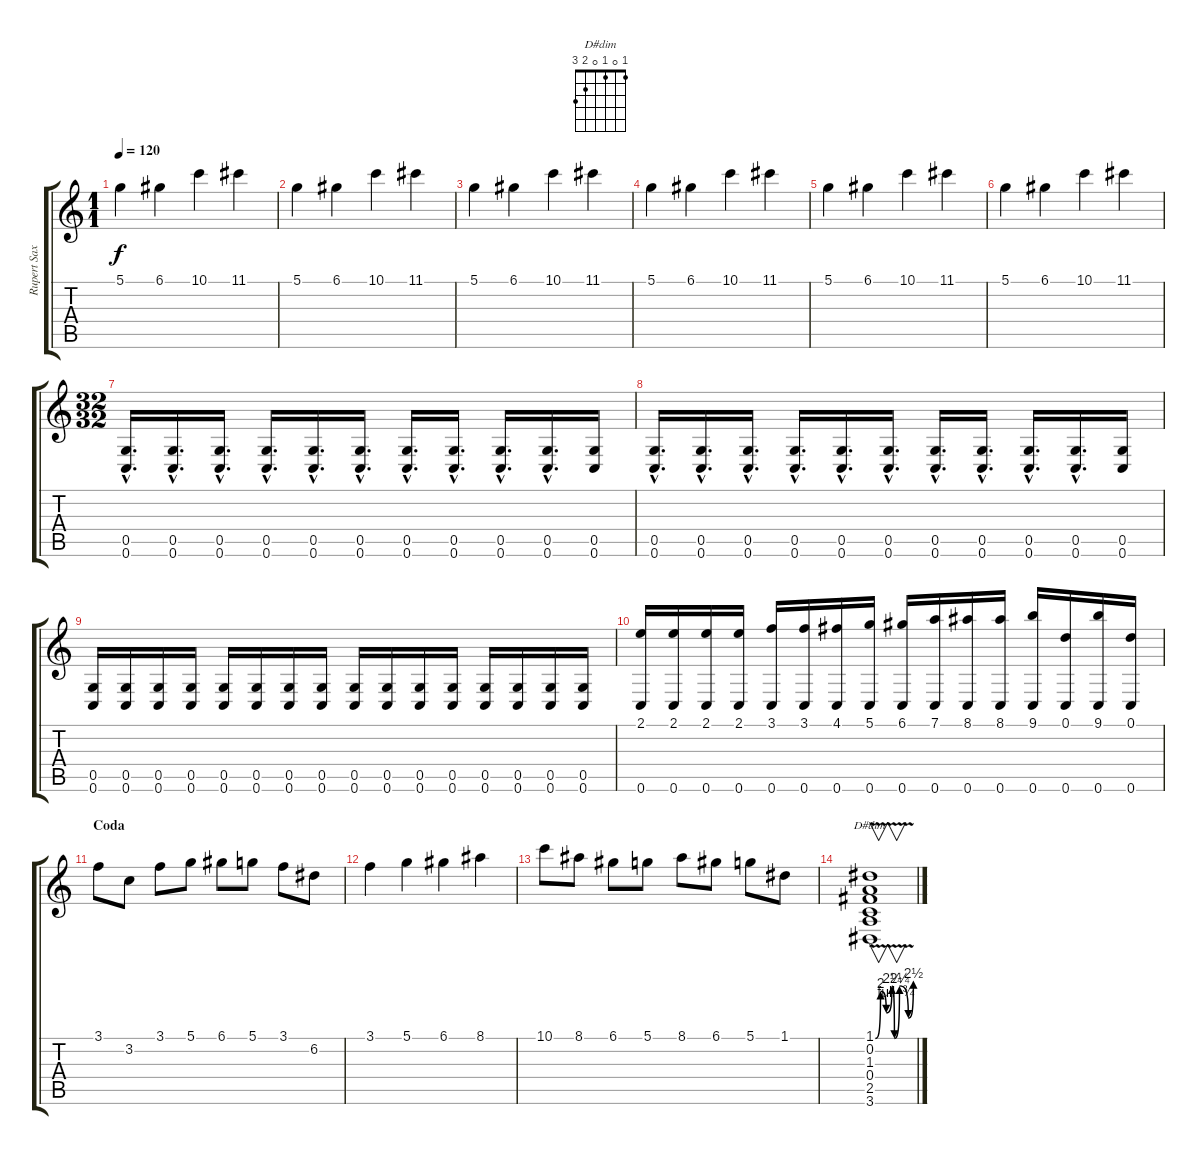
\track ("Rupert Saxy" "Rupert Sax") {instrument distortionguitar}
\staff {score tabs}
\tuning (D4 A3 F3 C3 G2 C2) {hide}
\chord ("D#dim" 1 0 1 0 2 3)
\ts (1 1)
\tempo 120
\clef g2
\ks c
5.1.4{dy f} 6.1.4 10.1.4 11.1.4 |
5.1.4 6.1.4 10.1.4 11.1.4 |
5.1.4 6.1.4 10.1.4 11.1.4 |
5.1.4 6.1.4 10.1.4 11.1.4 |
5.1.4 6.1.4 10.1.4 11.1.4 |
5.1.4 6.1.4 10.1.4 11.1.4 |
\ts (32 32)
(0.5{hac} 0.6{hac}).16{d} (0.5{hac} 0.6{hac}).16{d} (0.5{hac} 0.6{hac}).16{d} (0.5{hac} 0.6{hac}).16{d} (0.5{hac} 0.6{hac}).16{d} (0.5{hac} 0.6{hac}).16{d} (0.5{hac} 0.6{hac}).16{d} (0.5{hac} 0.6{hac}).16{d} (0.5{hac} 0.6{hac}).16{d} (0.5{hac} 0.6{hac}).16{d} (0.5 0.6).16 |
(0.5{hac} 0.6{hac}).16{d} (0.5{hac} 0.6{hac}).16{d} (0.5{hac} 0.6{hac}).16{d} (0.5{hac} 0.6{hac}).16{d} (0.5{hac} 0.6{hac}).16{d} (0.5{hac} 0.6{hac}).16{d} (0.5{hac} 0.6{hac}).16{d} (0.5{hac} 0.6{hac}).16{d} (0.5{hac} 0.6{hac}).16{d} (0.5{hac} 0.6{hac}).16{d} (0.5 0.6).16 |
(0.5 0.6).16 (0.5 0.6).16 (0.5 0.6).16 (0.5 0.6).16 (0.5 0.6).16 (0.5 0.6).16 (0.5 0.6).16 (0.5 0.6).16 (0.5 0.6).16 (0.5 0.6).16 (0.5 0.6).16 (0.5 0.6).16 (0.5 0.6).16 (0.5 0.6).16 (0.5 0.6).16 (0.5 0.6).16 |
(2.1 0.6).16 (2.1 0.6).16 (2.1 0.6).16 (2.1 0.6).16 (3.1 0.6).16 (3.1 0.6).16 (4.1 0.6).16 (5.1 0.6).16 (6.1 0.6).16 (7.1 0.6).16 (8.1 0.6).16 (8.1 0.6).16 (9.1 0.6).16 (0.1 0.6).16 (9.1 0.6).16 (0.1 0.6).16 |
\section ("" "Coda")
3.1.8 3.2.8 3.1.8 5.1.8 6.1.8 5.1.8 3.1.8 6.2.8 |
3.1.4 5.1.4 6.1.4 8.1.4 |
10.1.8 8.1.8 6.1.8 5.1.8 8.1.8 6.1.8 5.1.8 1.1.8 |
(1.1{be (custom 0 0 8 8 17 4 26 9 30 0 38 9 52 3 60 10)} 0.2 1.3{v} 0.4 2.5 3.6).1{v ch "D#dim"}
